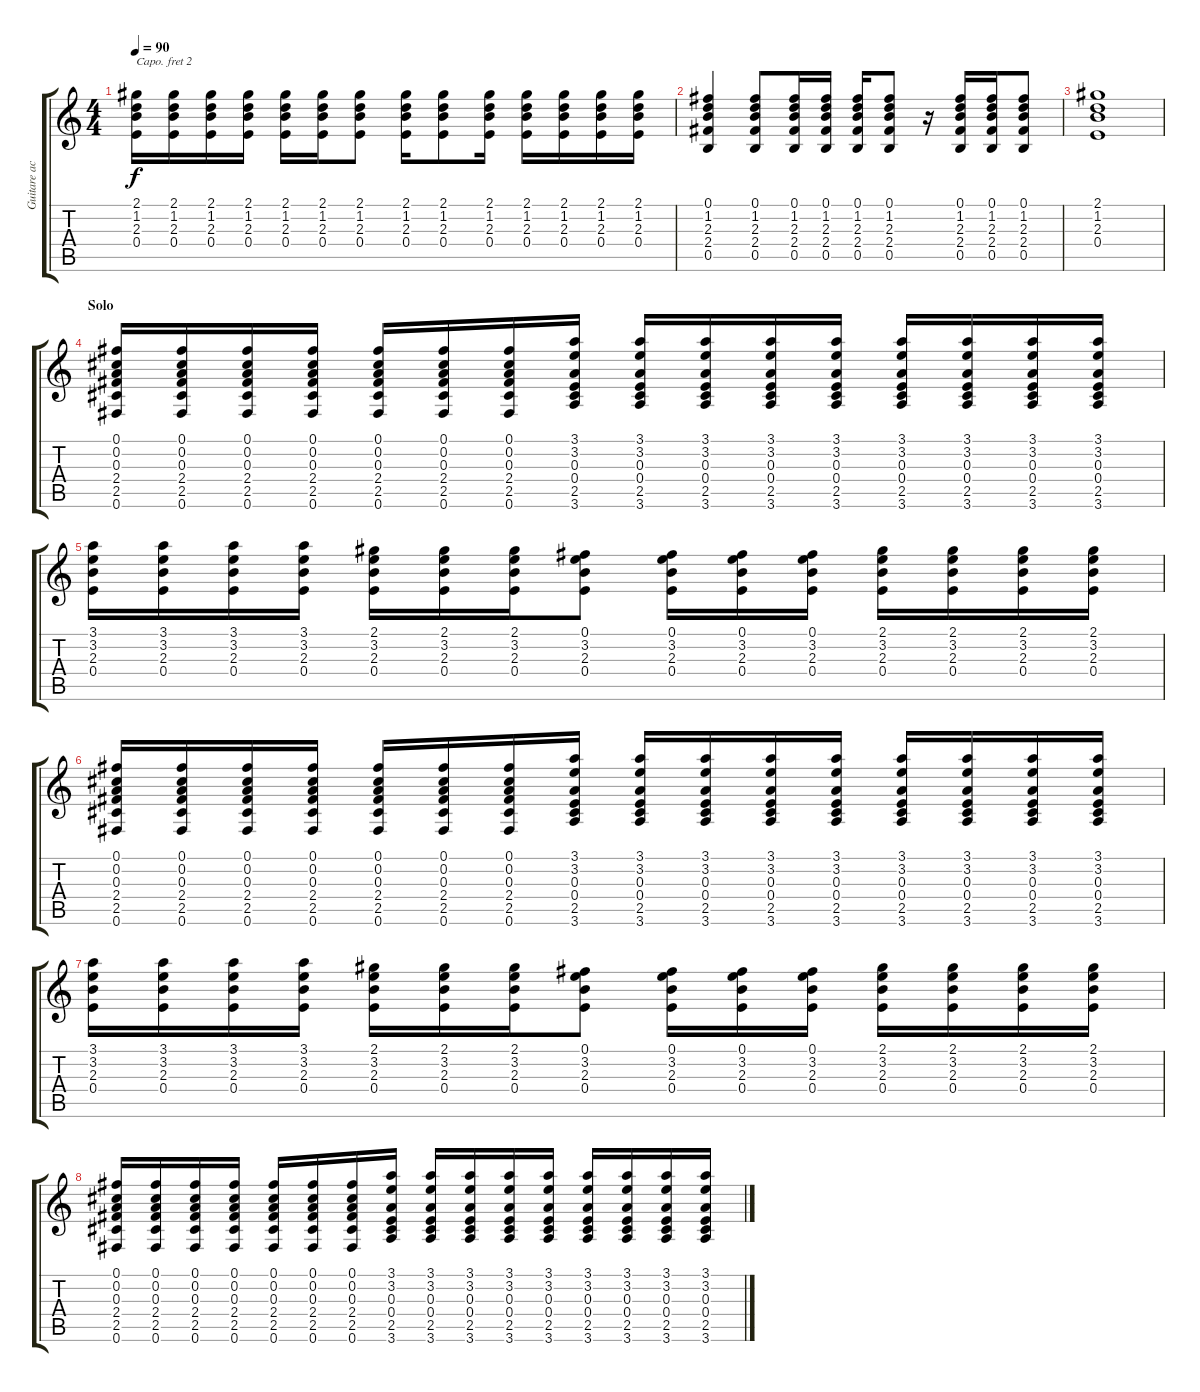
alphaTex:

\track ("Guitare acoustique (capo 2)" "Guitare ac") {instrument acousticguitarnylon}
\staff {score tabs}
\capo 2
\tuning (E4 B3 G3 D3 A2 E2) {hide}
\ts (4 4)
\tempo 90
\clef g2
\ks c
(2.1 1.2 2.3 0.4).16{dy f} (2.1 1.2 2.3 0.4).16 (2.1 1.2 2.3 0.4).16 (2.1 1.2 2.3 0.4).16 (2.1 1.2 2.3 0.4).16 (2.1 1.2 2.3 0.4).16 (2.1 1.2 2.3 0.4).8 (2.1 1.2 2.3 0.4).16 (2.1 1.2 2.3 0.4).8 (2.1 1.2 2.3 0.4).16 (2.1 1.2 2.3 0.4).16 (2.1 1.2 2.3 0.4).16 (2.1 1.2 2.3 0.4).16 (2.1 1.2 2.3 0.4).16 |
(0.1 1.2 2.3 2.4 0.5).4 (0.1 1.2 2.3 2.4 0.5).8 (0.1 1.2 2.3 2.4 0.5).16 (0.1 1.2 2.3 2.4 0.5).16 (0.1 1.2 2.3 2.4 0.5).16 (0.1 1.2 2.3 2.4 0.5).8 r.16 (0.1 1.2 2.3 2.4 0.5).16 (0.1 1.2 2.3 2.4 0.5).16 (0.1 1.2 2.3 2.4 0.5).8 |
(2.1 1.2 2.3 0.4).1 |
\section ("" "Solo")
(0.1 0.2 0.3 2.4 2.5 0.6).16 (0.1 0.2 0.3 2.4 2.5 0.6).16 (0.1 0.2 0.3 2.4 2.5 0.6).16 (0.1 0.2 0.3 2.4 2.5 0.6).16 (0.1 0.2 0.3 2.4 2.5 0.6).16 (0.1 0.2 0.3 2.4 2.5 0.6).16 (0.1 0.2 0.3 2.4 2.5 0.6).16 (3.1 3.2 0.3 0.4 2.5 3.6).16 (3.1 3.2 0.3 0.4 2.5 3.6).16 (3.1 3.2 0.3 0.4 2.5 3.6).16 (3.1 3.2 0.3 0.4 2.5 3.6).16 (3.1 3.2 0.3 0.4 2.5 3.6).16 (3.1 3.2 0.3 0.4 2.5 3.6).16 (3.1 3.2 0.3 0.4 2.5 3.6).16 (3.1 3.2 0.3 0.4 2.5 3.6).16 (3.1 3.2 0.3 0.4 2.5 3.6).16 |
(3.1 3.2 2.3 0.4).16 (3.1 3.2 2.3 0.4).16 (3.1 3.2 2.3 0.4).16 (3.1 3.2 2.3 0.4).16 (2.1 3.2 2.3 0.4).16 (2.1 3.2 2.3 0.4).16 (2.1 3.2 2.3 0.4).16 (0.1 3.2 2.3 0.4).8 (0.1 3.2 2.3 0.4).16 (0.1 3.2 2.3 0.4).16 (0.1 3.2 2.3 0.4).16 (2.1 3.2 2.3 0.4).16 (2.1 3.2 2.3 0.4).16 (2.1 3.2 2.3 0.4).16 (2.1 3.2 2.3 0.4).16 |
(0.1 0.2 0.3 2.4 2.5 0.6).16 (0.1 0.2 0.3 2.4 2.5 0.6).16 (0.1 0.2 0.3 2.4 2.5 0.6).16 (0.1 0.2 0.3 2.4 2.5 0.6).16 (0.1 0.2 0.3 2.4 2.5 0.6).16 (0.1 0.2 0.3 2.4 2.5 0.6).16 (0.1 0.2 0.3 2.4 2.5 0.6).16 (3.1 3.2 0.3 0.4 2.5 3.6).16 (3.1 3.2 0.3 0.4 2.5 3.6).16 (3.1 3.2 0.3 0.4 2.5 3.6).16 (3.1 3.2 0.3 0.4 2.5 3.6).16 (3.1 3.2 0.3 0.4 2.5 3.6).16 (3.1 3.2 0.3 0.4 2.5 3.6).16 (3.1 3.2 0.3 0.4 2.5 3.6).16 (3.1 3.2 0.3 0.4 2.5 3.6).16 (3.1 3.2 0.3 0.4 2.5 3.6).16 |
(3.1 3.2 2.3 0.4).16 (3.1 3.2 2.3 0.4).16 (3.1 3.2 2.3 0.4).16 (3.1 3.2 2.3 0.4).16 (2.1 3.2 2.3 0.4).16 (2.1 3.2 2.3 0.4).16 (2.1 3.2 2.3 0.4).16 (0.1 3.2 2.3 0.4).8 (0.1 3.2 2.3 0.4).16 (0.1 3.2 2.3 0.4).16 (0.1 3.2 2.3 0.4).16 (2.1 3.2 2.3 0.4).16 (2.1 3.2 2.3 0.4).16 (2.1 3.2 2.3 0.4).16 (2.1 3.2 2.3 0.4).16 |
(0.1 0.2 0.3 2.4 2.5 0.6).16 (0.1 0.2 0.3 2.4 2.5 0.6).16 (0.1 0.2 0.3 2.4 2.5 0.6).16 (0.1 0.2 0.3 2.4 2.5 0.6).16 (0.1 0.2 0.3 2.4 2.5 0.6).16 (0.1 0.2 0.3 2.4 2.5 0.6).16 (0.1 0.2 0.3 2.4 2.5 0.6).16 (3.1 3.2 0.3 0.4 2.5 3.6).16 (3.1 3.2 0.3 0.4 2.5 3.6).16 (3.1 3.2 0.3 0.4 2.5 3.6).16 (3.1 3.2 0.3 0.4 2.5 3.6).16 (3.1 3.2 0.3 0.4 2.5 3.6).16 (3.1 3.2 0.3 0.4 2.5 3.6).16 (3.1 3.2 0.3 0.4 2.5 3.6).16 (3.1 3.2 0.3 0.4 2.5 3.6).16 (3.1 3.2 0.3 0.4 2.5 3.6).16
